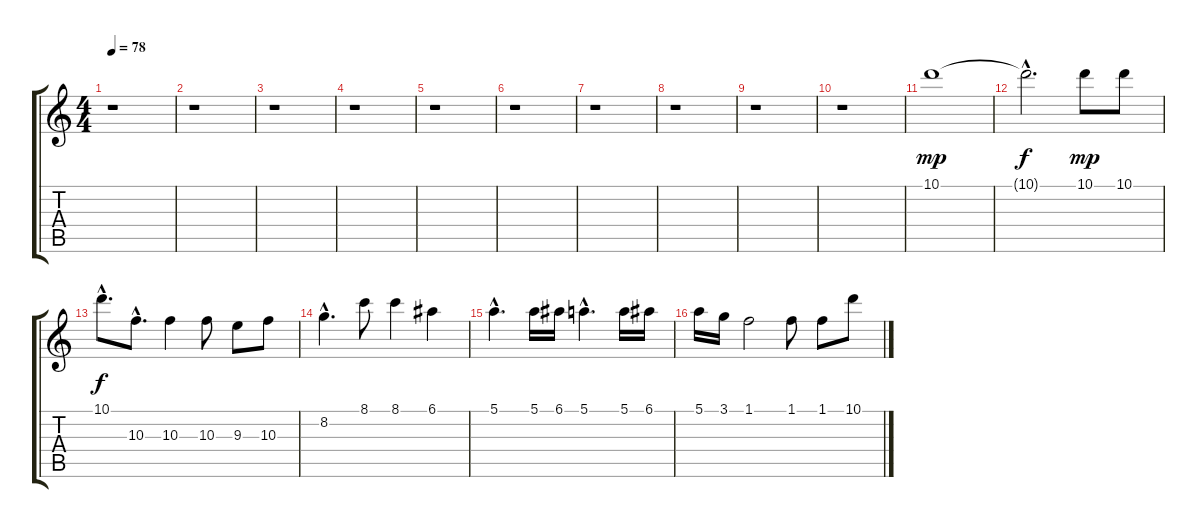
\track "" {instrument distortionguitar}
\staff {score tabs}
\tuning (E4 B3 G3 D3 A2 E2) {hide}
\ts (4 4)
\tempo 78
\clef g2
\ks c
r.1{dy mp} |
r.1 |
r.1 |
r.1 |
r.1 |
r.1 |
r.1 |
r.1 |
r.1 |
r.1 |
10.1.1 |
10.1{hac t}.2{d dy f} 10.1.8{dy mp} 10.1.8 |
10.1{hac}.8{d dy f} 10.3{hac}.8{d} 10.3.4 10.3.8 9.3.8 10.3.8 |
8.2{hac}.4{d} 8.1.8 8.1.4 6.1.4 |
5.1{hac}.4{d} 5.1.16 6.1.16 5.1{hac}.4{d} 5.1.16 6.1.16 |
5.1.16 3.1.16 1.1.2 1.1.8 1.1.8 10.1.8
